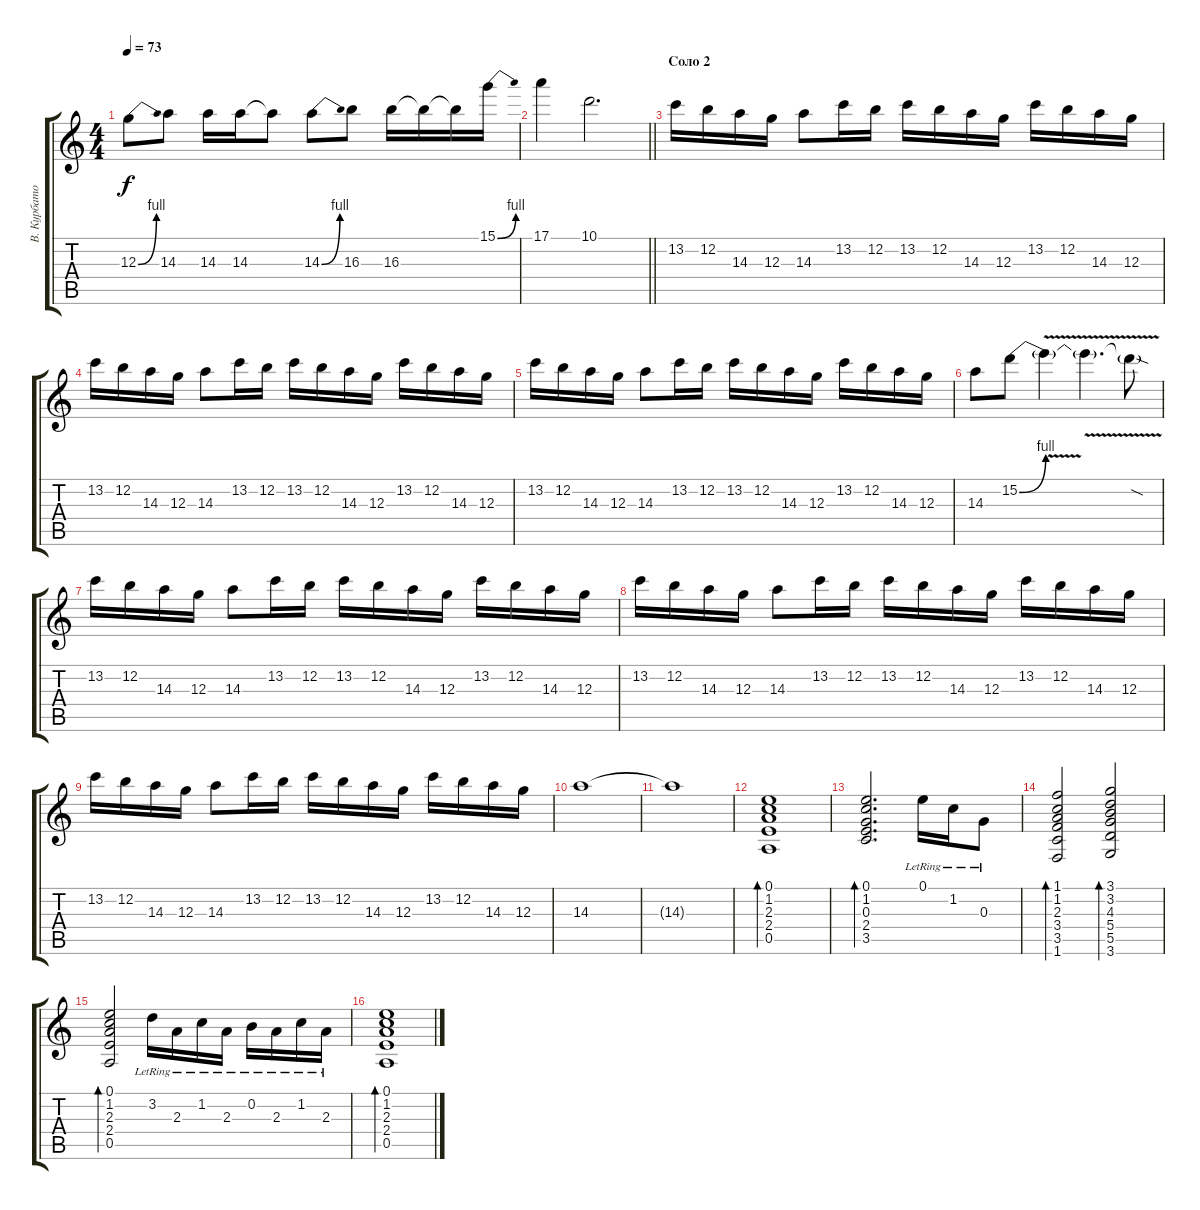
\track ("В. Курбатов" "В. Курбато") {instrument acousticguitarsteel}
\staff {score tabs}
\tuning (E4 B3 G3 D3 A2 E2) {hide}
\ts (4 4)
\tempo 73
\clef g2
\ks c
12.3{be (bend 0 0 60 4)}.8{dy f} 14.3.8 14.3.16 14.3.16 14.3{t}.8 14.3{be (bend 0 0 60 4)}.8 16.3.8 16.3.16 16.3{t}.16 16.3{t}.16 15.1{be (bend 0 0 60 4)}.16 |
\barLineRight lightlight
17.1.4 10.1.2{d} |
\section ("" "Соло 2")
13.2.16 12.2.16 14.3.16 12.3.16 14.3.8 13.2.16 12.2.16 13.2.16 12.2.16 14.3.16 12.3.16 13.2.16 12.2.16 14.3.16 12.3.16 |
13.2.16 12.2.16 14.3.16 12.3.16 14.3.8 13.2.16 12.2.16 13.2.16 12.2.16 14.3.16 12.3.16 13.2.16 12.2.16 14.3.16 12.3.16 |
13.2.16 12.2.16 14.3.16 12.3.16 14.3.8 13.2.16 12.2.16 13.2.16 12.2.16 14.3.16 12.3.16 13.2.16 12.2.16 14.3.16 12.3.16 |
14.3.8 15.2{be (bend 0 0 60 4)}.8 15.2{v t}.4 15.2{v t}.4{d} 15.2{sod t}.8 |
13.2.16 12.2.16 14.3.16 12.3.16 14.3.8 13.2.16 12.2.16 13.2.16 12.2.16 14.3.16 12.3.16 13.2.16 12.2.16 14.3.16 12.3.16 |
13.2.16 12.2.16 14.3.16 12.3.16 14.3.8 13.2.16 12.2.16 13.2.16 12.2.16 14.3.16 12.3.16 13.2.16 12.2.16 14.3.16 12.3.16 |
13.2.16 12.2.16 14.3.16 12.3.16 14.3.8 13.2.16 12.2.16 13.2.16 12.2.16 14.3.16 12.3.16 13.2.16 12.2.16 14.3.16 12.3.16 |
14.3.1 |
14.3{t}.1 |
(0.1 1.2 2.3 2.4 0.5).1{bd 60} |
(0.1 1.2 0.3 2.4 3.5).2{d bd 60} 0.1{lr}.16 1.2{lr}.16 0.3{lr}.8 |
(1.1 1.2 2.3 3.4 3.5 1.6).2{bd 60} (3.1 3.2 4.3 5.4 5.5 3.6).2{bd 60} |
(0.1 1.2 2.3 2.4 0.5).2{bd 30} 3.2{lr}.16 2.3{lr}.16 1.2{lr}.16 2.3{lr}.16 0.2{lr}.16 2.3{lr}.16 1.2{lr}.16 2.3{lr}.16 |
(0.1 1.2 2.3 2.4 0.5).1{bd 60}
